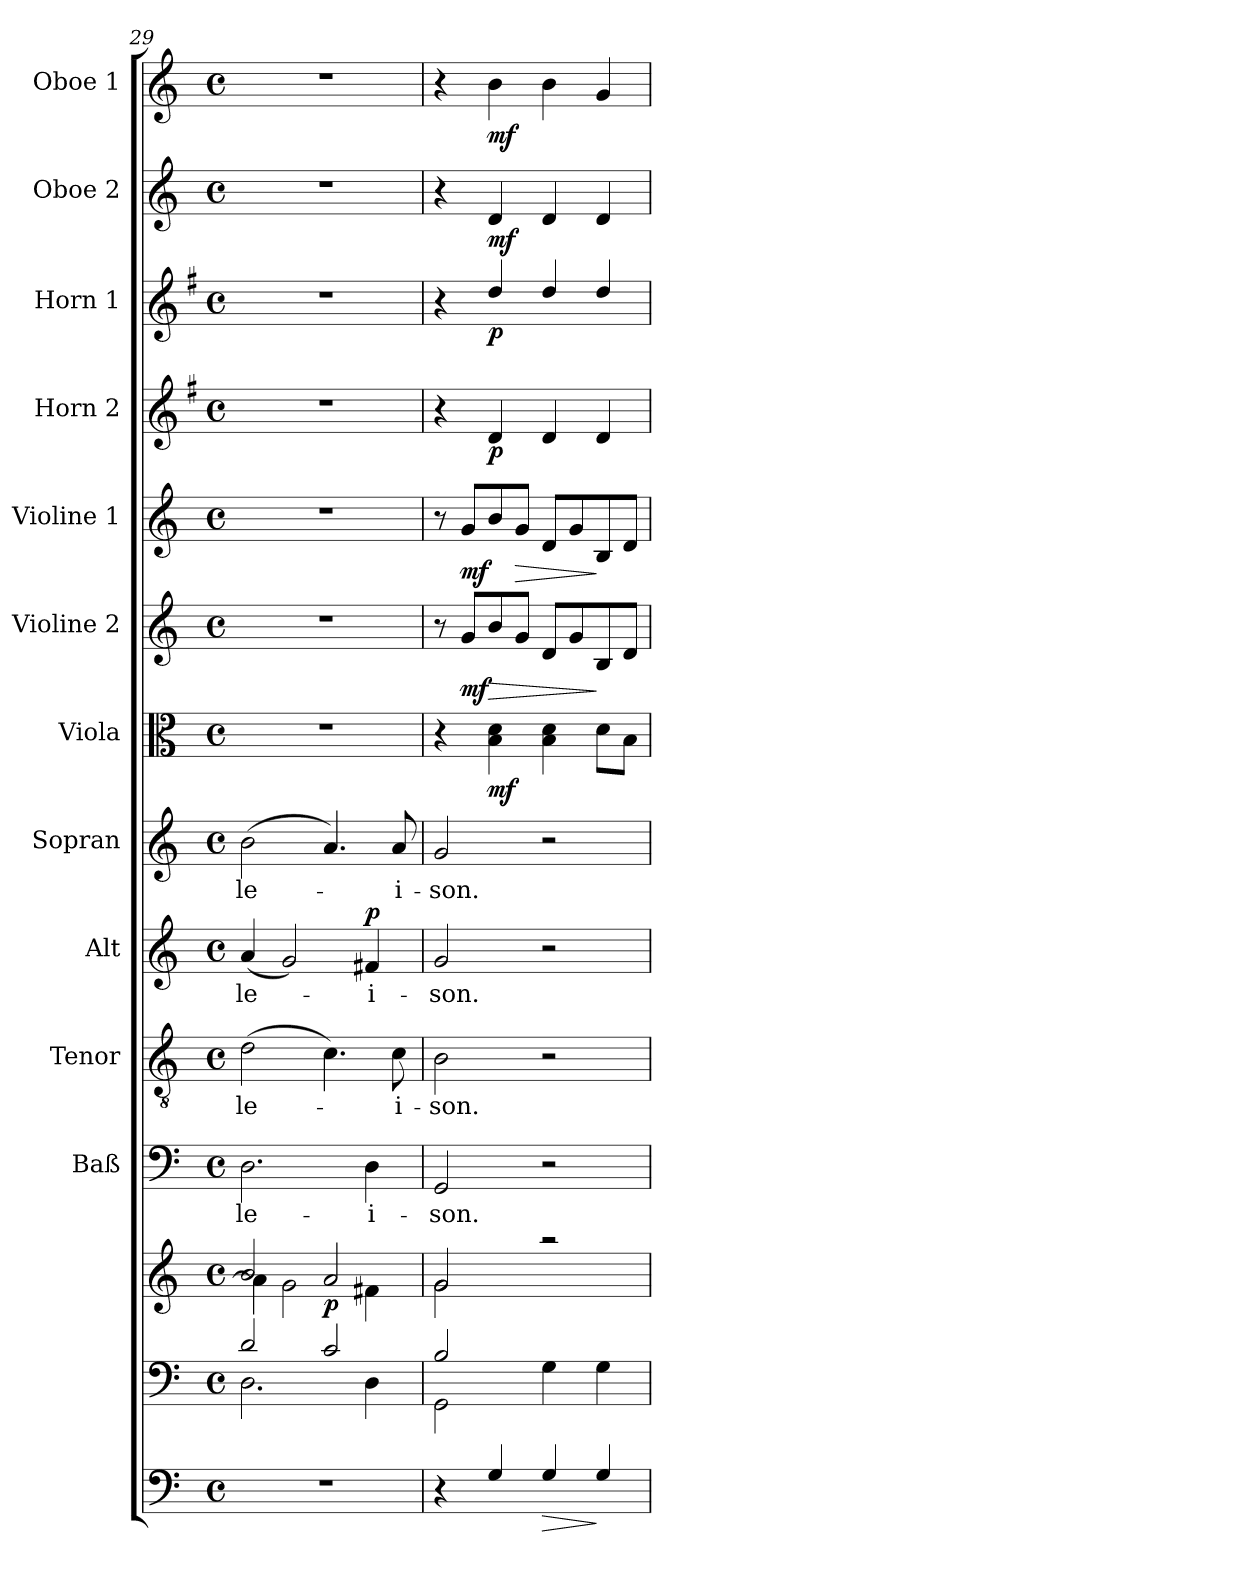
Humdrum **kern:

**kern	**dynam	**kern	**kern	**dynam	**kern	**text	**kern	**text	**kern	**text	**dynam	**kern	**text	**kern	**dynam	**kern	**dynam	**kern	**dynam	**kern	**dynam	**kern	**dynam	**kern	**dynam	**kern	**dynam
*part13	*part13	*part12	*part12	*part12	*part11	*part11	*part10	*part10	*part9	*part9	*part9	*part8	*part8	*part7	*part7	*part6	*part6	*part5	*part5	*part4	*part4	*part3	*part3	*part2	*part2	*part1	*part1
*staff14	*staff14	*staff13	*staff12	*staff12/13	*staff11	*staff11	*staff10	*staff10	*staff9	*staff9	*staff9	*staff8	*staff8	*staff7	*staff7	*staff6	*staff6	*staff5	*staff5	*staff4	*staff4	*staff3	*staff3	*staff2	*staff2	*staff1	*staff1
*	*	*	*	*	*I"Baß	*	*I"Tenor	*	*I"Alt	*	*	*I"Sopran	*	*I"Viola	*	*I"Violine 2	*	*I"Violine 1	*	*I"Horn 2	*	*I"Horn 1	*	*I"Oboe 2	*	*I"Oboe 1	*
*	*	*	*	*	*I'Baß	*	*I'Ten	*	*I'Alt	*	*	*I'Sop	*	*I'Vla.	*	*I'Vln. 2	*	*I'Vln. 1	*	*I'Hrn. 2	*	*I'Hrn. 1	*	*I'Ob. 2	*	*I'Ob. 1	*
*clefF4	*	*clefF4	*clefG2	*	*clefF4	*	*clefGv2	*	*clefG2	*	*	*clefG2	*	*clefC3	*	*clefG2	*	*clefG2	*	*clefG2	*	*clefG2	*	*clefG2	*	*clefG2	*
*ITrd7c12	*	*	*	*	*	*	*	*	*	*	*	*	*	*	*	*	*	*	*	*ITrd4c7	*	*ITrd4c7	*	*	*	*	*
*k[]	*	*k[]	*k[]	*	*k[]	*	*k[]	*	*k[]	*	*	*k[]	*	*k[]	*	*k[]	*	*k[]	*	*k[]	*	*k[]	*	*k[]	*	*k[]	*
*C:	*	*C:	*C:	*	*C:	*	*C:	*	*C:	*	*	*C:	*	*C:	*	*C:	*	*C:	*	*C:	*	*C:	*	*C:	*	*C:	*
*M4/4	*	*M4/4	*M4/4	*	*M4/4	*	*M4/4	*	*M4/4	*	*	*M4/4	*	*M4/4	*	*M4/4	*	*M4/4	*	*M4/4	*	*M4/4	*	*M4/4	*	*M4/4	*
*met(c)	*	*met(c)	*met(c)	*	*met(c)	*	*met(c)	*	*met(c)	*	*	*met(c)	*	*met(c)	*	*met(c)	*	*met(c)	*	*met(c)	*	*met(c)	*	*met(c)	*	*met(c)	*
=29	=29	=29	=29	=29	=29	=29	=29	=29	=29	=29	=29	=29	=29	=29	=29	=29	=29	=29	=29	=29	=29	=29	=29	=29	=29	=29	=29
*	*	*^	*^	*	*	*	*	*	*	*	*	*	*	*	*	*	*	*	*	*	*	*	*	*	*	*	*
!	!	!	!	!	!	!	!	!LO:LY:b	!	!LO:LY:b	!	!LO:LY:b	!	!	!LO:LY:b	!	!	!	!	!	!	!	!	!	!	!	!	!	!
1r	.	2d/	2.D\	2b/	4a\]	.	2.D\	-le-	(>2d\	-le-	(<4a/	-le-	.	(>2b\	-le-	1r	.	1r	.	1r	.	1r	.	1r	.	1r	.	1r	.
.	.	.	.	.	2g\	.	.	.	.	.	2g/)	.	.	.	.	.	.	.	.	.	.	.	.	.	.	.	.	.	.
!	!	!	!	!	!	!LO:DY:b	!	!	!	!	!	!	!	!	!	!	!	!	!	!	!	!	!	!	!	!	!	!	!
.	.	2c/	.	2a/	.	p	.	.	4.c\)	.	.	.	.	4.a/)	.	.	.	.	.	.	.	.	.	.	.	.	.	.	.
!	!	!	!	!	!	!	!	!LO:LY:b	!	!	!	!LO:LY:b	!LO:DY:a	!	!	!	!	!	!	!	!	!	!	!	!	!	!	!	!
.	.	.	4D\	.	4f#X\	.	4D\	-i-	.	.	4f#X/	-i-	p	.	.	.	.	.	.	.	.	.	.	.	.	.	.	.	.
!	!	!	!	!	!	!	!	!	!	!LO:LY:b	!	!	!	!	!LO:LY:b	!	!	!	!	!	!	!	!	!	!	!	!	!	!
.	.	.	.	.	.	.	.	.	8c\	-i-	.	.	.	8a/	-i-	.	.	.	.	.	.	.	.	.	.	.	.	.	.
=30	=30	=30	=30	=30	=30	=30	=30	=30	=30	=30	=30	=30	=30	=30	=30	=30	=30	=30	=30	=30	=30	=30	=30	=30	=30	=30	=30	=30	=30
!	!	!	!	!	!	!	!	!LO:LY:b	!	!LO:LY:b	!	!LO:LY:b	!	!	!LO:LY:b	!	!	!	!	!	!	!	!	!	!	!	!	!	!
4r	.	2B/	2GG\	2g/	2g\	.	2GG/	-son.	2B\	-son.	2g/	-son.	.	2g/	-son.	4r	.	8r	.	8r	.	4r	.	4r	.	4r	.	4r	.
!	!	!	!	!	!	!	!	!	!	!	!	!	!	!	!	!	!	!	!LO:DY:b	!	!LO:DY:b	!	!	!	!	!	!	!	!
.	.	.	.	.	.	.	.	.	.	.	.	.	.	.	.	.	.	8g/L	mf	8g/L	mf	.	.	.	.	.	.	.	.
!	!	!	!	!	!	!	!	!	!	!	!	!	!	!	!	!	!LO:DY:b	!	!LO:HP:b	!	!	!	!LO:DY:b	!	!LO:DY:b	!	!LO:DY:b	!	!LO:DY:b
4GG/	.	.	.	.	.	.	.	.	.	.	.	.	.	.	.	4B\ 4d\	mf	8b/	>	8b/	.	4G/	p	4g/	p	4d/	mf	4b\	mf
!	!	!	!	!	!	!	!	!	!	!	!	!	!	!	!	!	!	!	!	!	!LO:HP:b	!	!	!	!	!	!	!	!
.	.	.	.	.	.	.	.	.	.	.	.	.	.	.	.	.	.	8g/J	.	8g/J	>	.	.	.	.	.	.	.	.
!	!LO:HP:b	!	!	!	!	!	!	!	!	!	!	!	!	!	!	!	!	!	!	!	!	!	!	!	!	!	!	!	!
4GG/	>	2ryy	4G\	2raa	2ryy	.	2r	.	2r	.	2r	.	.	2r	.	4B\ 4d\	.	8d/L	.	8d/L	.	4G/	.	4g/	.	4d/	.	4b\	.
.	.	.	.	.	.	.	.	.	.	.	.	.	.	.	.	.	.	8g/	.	8g/	.	.	.	.	.	.	.	.	.
4GG/	]	.	4G\	.	.	.	.	.	.	.	.	.	.	.	.	8d\L	.	8B/	]	8B/	]	4G/	.	4g/	.	4d/	.	4g/	.
.	.	.	.	.	.	.	.	.	.	.	.	.	.	.	.	8B\J	.	8d/J	.	8d/J	.	.	.	.	.	.	.	.	.
*	*	*v	*v	*	*	*	*	*	*	*	*	*	*	*	*	*	*	*	*	*	*	*	*	*	*	*	*	*	*
*	*	*	*v	*v	*	*	*	*	*	*	*	*	*	*	*	*	*	*	*	*	*	*	*	*	*	*	*	*
=	=	=	=	=	=	=	=	=	=	=	=	=	=	=	=	=	=	=	=	=	=	=	=	=	=	=	=
*-	*-	*-	*-	*-	*-	*-	*-	*-	*-	*-	*-	*-	*-	*-	*-	*-	*-	*-	*-	*-	*-	*-	*-	*-	*-	*-	*-
